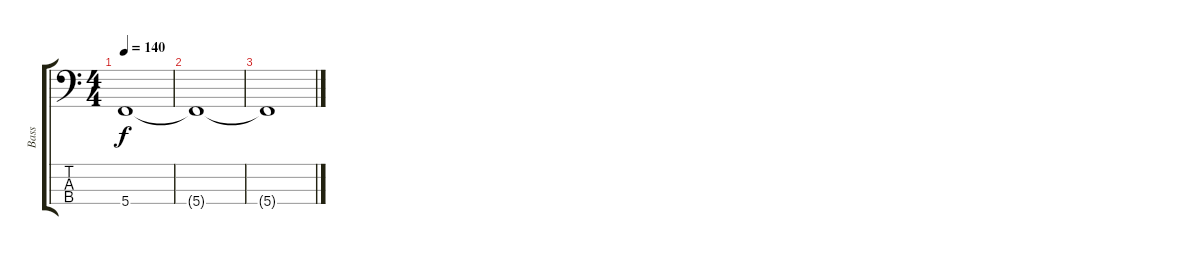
\track ("Bass" "Bass") {instrument electricbassfinger}
\staff {score tabs}
\tuning (F2 C2 G1 C1) {hide}
\ts (4 4)
\tempo 140
\clef f4
\ks c
5.4{t}.1{dy f} |
5.4{t}.1 |
5.4{t}.1
